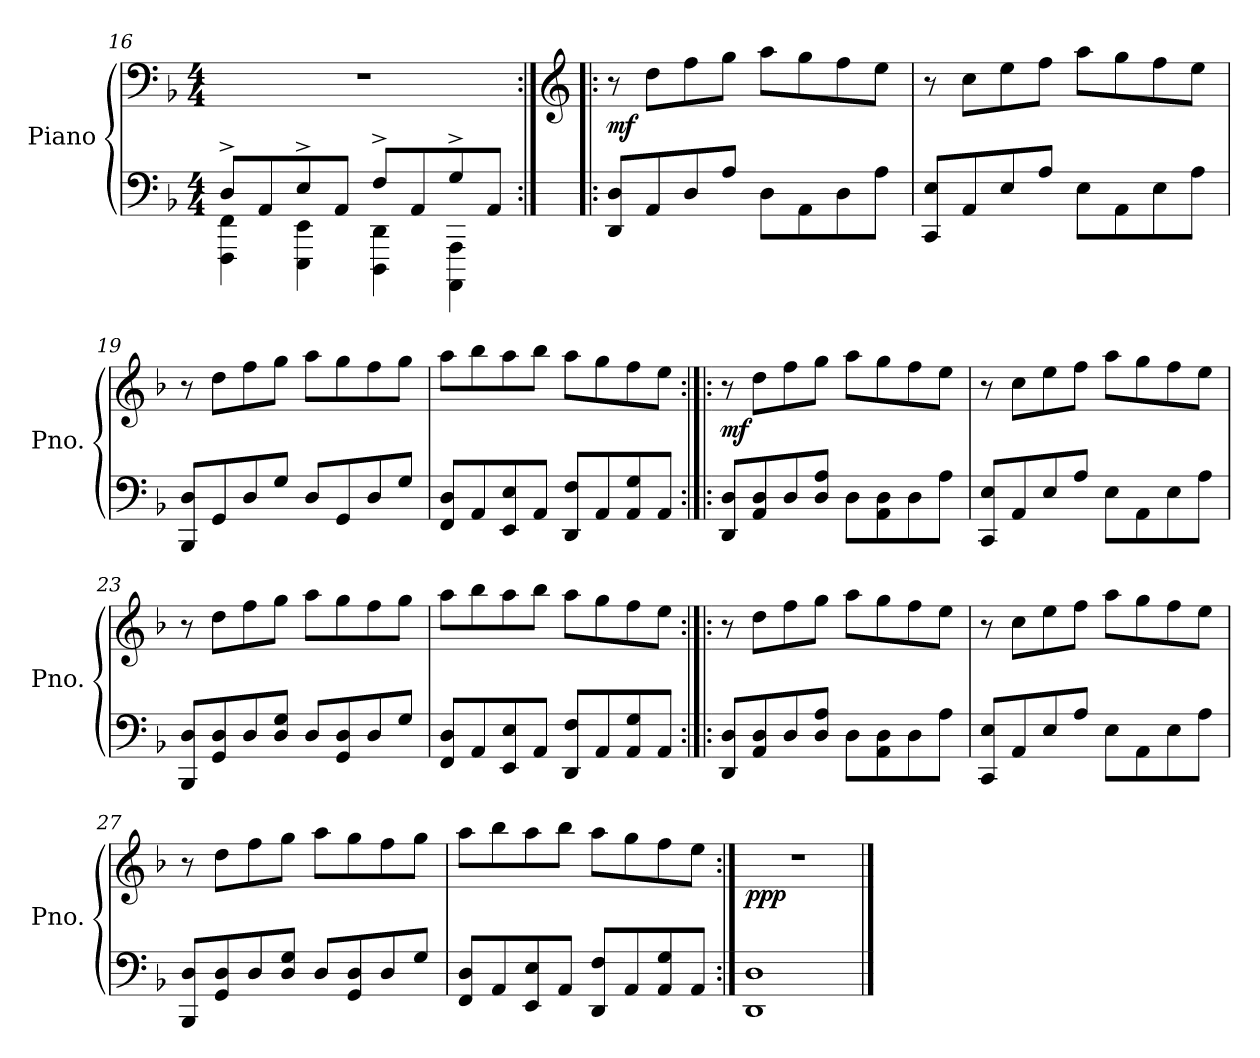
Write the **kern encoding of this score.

**kern	**kern	**dynam
*part1	*part1	*part1
*staff2	*staff1	*staff1/2
*I"Piano	*	*
*I'Pno.	*	*
*clefF4	*clefF4	*
*k[b-]	*k[b-]	*
*M4/4	*M4/4	*
=16	=16	=16
*^	*	*
8D^/L	4FFF\ 4FF\	1r	.
8AA/	.	.	.
8E^/	4EEE\ 4EE\	.	.
8AA/J	.	.	.
8F^/L	4DDD\ 4DD\	.	.
8AA/	.	.	.
8G^/	4AAAA\ 4AAA\	.	.
8AA/J	.	.	.
*v	*v	*	*
!!LO:LB:g=z
=17:|!|:	=17:|!|:	=17:|!|:
*	*clefG2	*
!	!	!LO:DY:b
8DD/ 8D/L	8r	mf
8AA/	8dd\L	.
8D/	8ff\	.
8A/J	8gg\J	.
8D\L	8aa\L	.
8AA\	8gg\	.
8D\	8ff\	.
8A\J	8ee\J	.
=18	=18	=18
8CC/ 8E/L	8r	.
8AA/	8cc\L	.
8E/	8ee\	.
8A/J	8ff\J	.
8E\L	8aa\L	.
8AA\	8gg\	.
8E\	8ff\	.
8A\J	8ee\J	.
=19	=19	=19
8BBB-/ 8D/L	8r	.
8GG/	8dd\L	.
8D/	8ff\	.
8G/J	8gg\J	.
8D/L	8aa\L	.
8GG/	8gg\	.
8D/	8ff\	.
8G/J	8gg\J	.
=20	=20	=20
8FF/ 8D/L	8aa\L	.
8AA/	8bb-\	.
8EE/ 8E/	8aa\	.
8AA/J	8bb-\J	.
8DD/ 8F/L	8aa\L	.
8AA/	8gg\	.
8AA/ 8G/	8ff\	.
8AA/J	8ee\J	.
!!LO:LB:g=z
=21:|!|:	=21:|!|:	=21:|!|:
!	!	!LO:DY:b
8DD/ 8D/L	8r	mf
8AA/ 8D/	8dd\L	.
8D/	8ff\	.
8D/ 8A/J	8gg\J	.
8D\L	8aa\L	.
8AA\ 8D\	8gg\	.
8D\	8ff\	.
8A\J	8ee\J	.
=22	=22	=22
8CC/ 8E/L	8r	.
8AA/	8cc\L	.
8E/	8ee\	.
8A/J	8ff\J	.
8E\L	8aa\L	.
8AA\	8gg\	.
8E\	8ff\	.
8A\J	8ee\J	.
=23	=23	=23
8BBB-/ 8D/L	8r	.
8GG/ 8D/	8dd\L	.
8D/	8ff\	.
8D/ 8G/J	8gg\J	.
8D/L	8aa\L	.
8GG/ 8D/	8gg\	.
8D/	8ff\	.
8G/J	8gg\J	.
=24	=24	=24
8FF/ 8D/L	8aa\L	.
8AA/	8bb-\	.
8EE/ 8E/	8aa\	.
8AA/J	8bb-\J	.
8DD/ 8F/L	8aa\L	.
8AA/	8gg\	.
8AA/ 8G/	8ff\	.
8AA/J	8ee\J	.
!!LO:PB:g=z
=25:|!|:	=25:|!|:	=25:|!|:
8DD/ 8D/L	8r	.
8AA/ 8D/	8dd\L	.
8D/	8ff\	.
8D/ 8A/J	8gg\J	.
8D\L	8aa\L	.
8AA\ 8D\	8gg\	.
8D\	8ff\	.
8A\J	8ee\J	.
=26	=26	=26
8CC/ 8E/L	8r	.
8AA/	8cc\L	.
8E/	8ee\	.
8A/J	8ff\J	.
8E\L	8aa\L	.
8AA\	8gg\	.
8E\	8ff\	.
8A\J	8ee\J	.
=27	=27	=27
8BBB-/ 8D/L	8r	.
8GG/ 8D/	8dd\L	.
8D/	8ff\	.
8D/ 8G/J	8gg\J	.
8D/L	8aa\L	.
8GG/ 8D/	8gg\	.
8D/	8ff\	.
8G/J	8gg\J	.
=28	=28	=28
8FF/ 8D/L	8aa\L	.
8AA/	8bb-\	.
8EE/ 8E/	8aa\	.
8AA/J	8bb-\J	.
8DD/ 8F/L	8aa\L	.
8AA/	8gg\	.
8AA/ 8G/	8ff\	.
8AA/J	8ee\J	.
=29:|!	=29:|!	=29:|!
!	!	!LO:DY:b
1DD 1D	1r	ppp
==	==	==
*-	*-	*-
